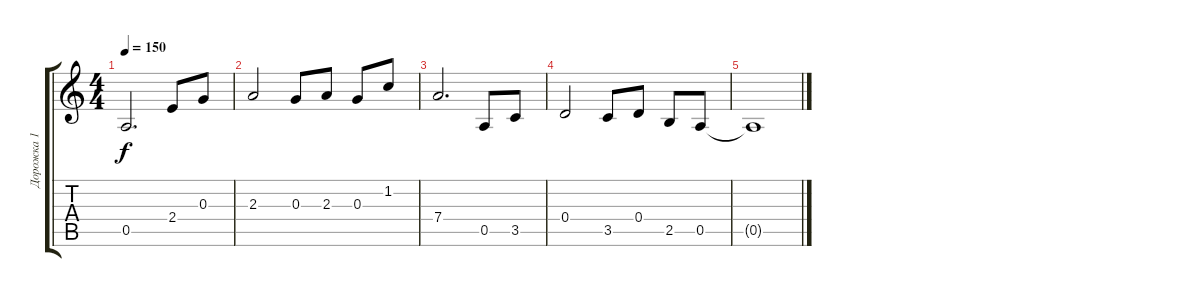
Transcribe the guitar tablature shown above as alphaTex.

\track ("Дорожка 1" "Дорожка 1") {instrument distortionguitar}
\staff {score tabs}
\tuning (E4 B3 G3 D3 A2 E2) {hide}
\ts (4 4)
\tempo 150
\clef g2
\ks c
0.5{t}.2{d dy f} 2.4.8 0.3.8 |
2.3.2 0.3.8 2.3.8 0.3.8 1.2.8 |
7.4.2{d} 0.5.8 3.5.8 |
0.4.2 3.5.8 0.4.8 2.5.8 0.5.8 |
0.5{t}.1
